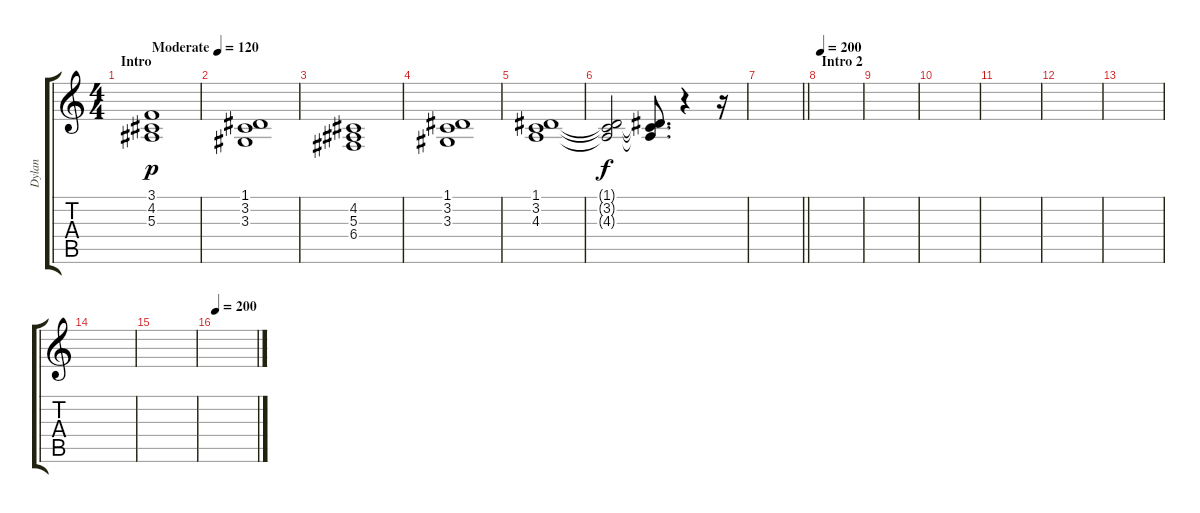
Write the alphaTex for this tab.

\track ("Dylan" "Dylan") {instrument pad2warm}
\staff {score tabs}
\tuning (D4 A3 F3 C3 G2 D2) {hide}
\ts (4 4)
\section ("" "Intro")
\tempo (120 "Moderate")
\clef g2
\ks c
(3.1 4.2 5.3).1{dy p instrument pad2warm} |
(1.1 3.2 3.3).1{volume 16} |
(4.2 5.3 6.4).1 |
(1.1 3.2 3.3).1 |
(1.1 3.2 4.3).1{volume 16} |
(1.1{t} 3.2{t} 4.3{t}).2{dy f} (1.1{t} 3.2{t} 4.3{t}).8{d} r.4 r.16 |
\barLineRight lightlight
|
\section ("" "Intro 2")
\tempo 200
|
|
|
|
|
|
|
|
\tempo 200
